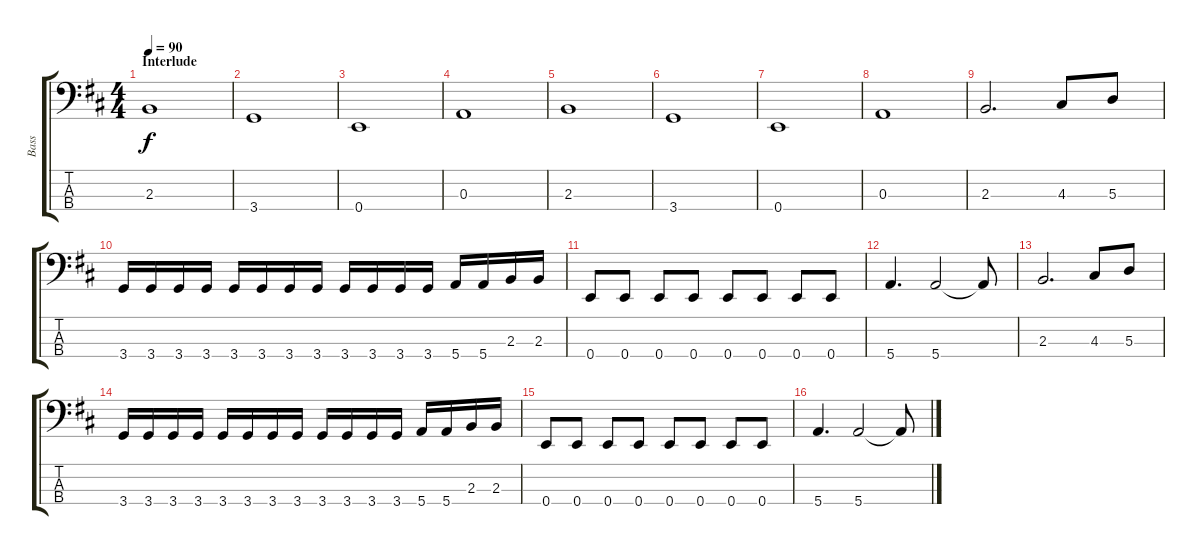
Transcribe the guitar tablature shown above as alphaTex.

\track ("Bass" "Bass") {instrument electricbasspick}
\staff {score tabs}
\tuning (G2 D2 A1 E1) {hide}
\ts (4 4)
\section ("" "Interlude")
\tempo 90
\clef f4
\ks d
2.3.1{dy f} |
3.4.1 |
0.4.1 |
0.3.1 |
2.3.1 |
3.4.1 |
0.4.1 |
0.3.1 |
2.3.2{d} 4.3.8 5.3.8 |
3.4.16 3.4.16 3.4.16 3.4.16 3.4.16 3.4.16 3.4.16 3.4.16 3.4.16 3.4.16 3.4.16 3.4.16 5.4.16 5.4.16 2.3.16 2.3.16 |
0.4.8 0.4.8 0.4.8 0.4.8 0.4.8 0.4.8 0.4.8 0.4.8 |
5.4.4{d} 5.4.2 5.4{t}.8 |
2.3.2{d} 4.3.8 5.3.8 |
3.4.16 3.4.16 3.4.16 3.4.16 3.4.16 3.4.16 3.4.16 3.4.16 3.4.16 3.4.16 3.4.16 3.4.16 5.4.16 5.4.16 2.3.16 2.3.16 |
0.4.8 0.4.8 0.4.8 0.4.8 0.4.8 0.4.8 0.4.8 0.4.8 |
5.4.4{d} 5.4.2 5.4{t}.8
